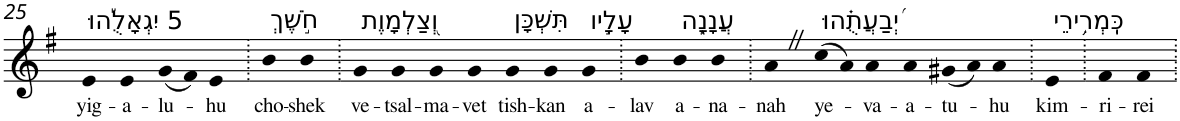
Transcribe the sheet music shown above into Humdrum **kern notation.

**kern	**text
*part1	*part1
*staff1	*staff1
*I"Piano	*
*I'Pno	*
!!LO:PB:g=z
*clefG2	*
*k[f#]	*
*G:	*
=25	=25
!LO:TX:a:t=5 יִגְאָלֻ֡הוּ	!
!	!LO:LY:b
4e	yig-
!	!LO:LY:b
4e	-a-
!	!LO:LY:b
(8g	-lu-
8f#)	.
!	!LO:LY:b
4e	-hu
=26.	=26.
!LO:TX:a:t=חֹ֣שֶׁךְ	!
!	!LO:LY:b
4b	cho-
!	!LO:LY:b
4b	-shek
=27.	=27.
!LO:TX:a:t=וְ֭צַלְמָוֶת	!
!	!LO:LY:b
4g	ve-
!	!LO:LY:b
4g	-tsal-
!	!LO:LY:b
4g	-ma-
!	!LO:LY:b
4g	-vet
!LO:TX:a:t=תִּשְׁכָּן	!
!	!LO:LY:b
4g	tish-
!	!LO:LY:b
4g	-kan
!LO:TX:a:t=עָלָ֣יו	!
!	!LO:LY:b
4g	a-
=28.	=28.
!	!LO:LY:b
4b	-lav
!LO:TX:a:t=עֲנָנָ֑ה	!
!	!LO:LY:b
4b	a-
!	!LO:LY:b
4b	-na-
=29.	=29.
!	!LO:LY:b
4aZ	-nah
!LO:TX:a:t=יְ֝בַעֲתֻ֗הוּ	!
!	!LO:LY:b
(8cc	ye-
8a)	.
!	!LO:LY:b
4a	-va-
!	!LO:LY:b
4a	-a-
!	!LO:LY:b
(8g#X	-tu-
8a)	.
!	!LO:LY:b
4a	-hu
=30.	=30.
!LO:TX:a:t=כִּֽמְרִ֥ירֵי	!
!	!LO:LY:b
4e	kim-
=31.	=31.
!	!LO:LY:b
4f#	-ri-
!	!LO:LY:b
4f#	-rei
=.	=.
*-	*-
